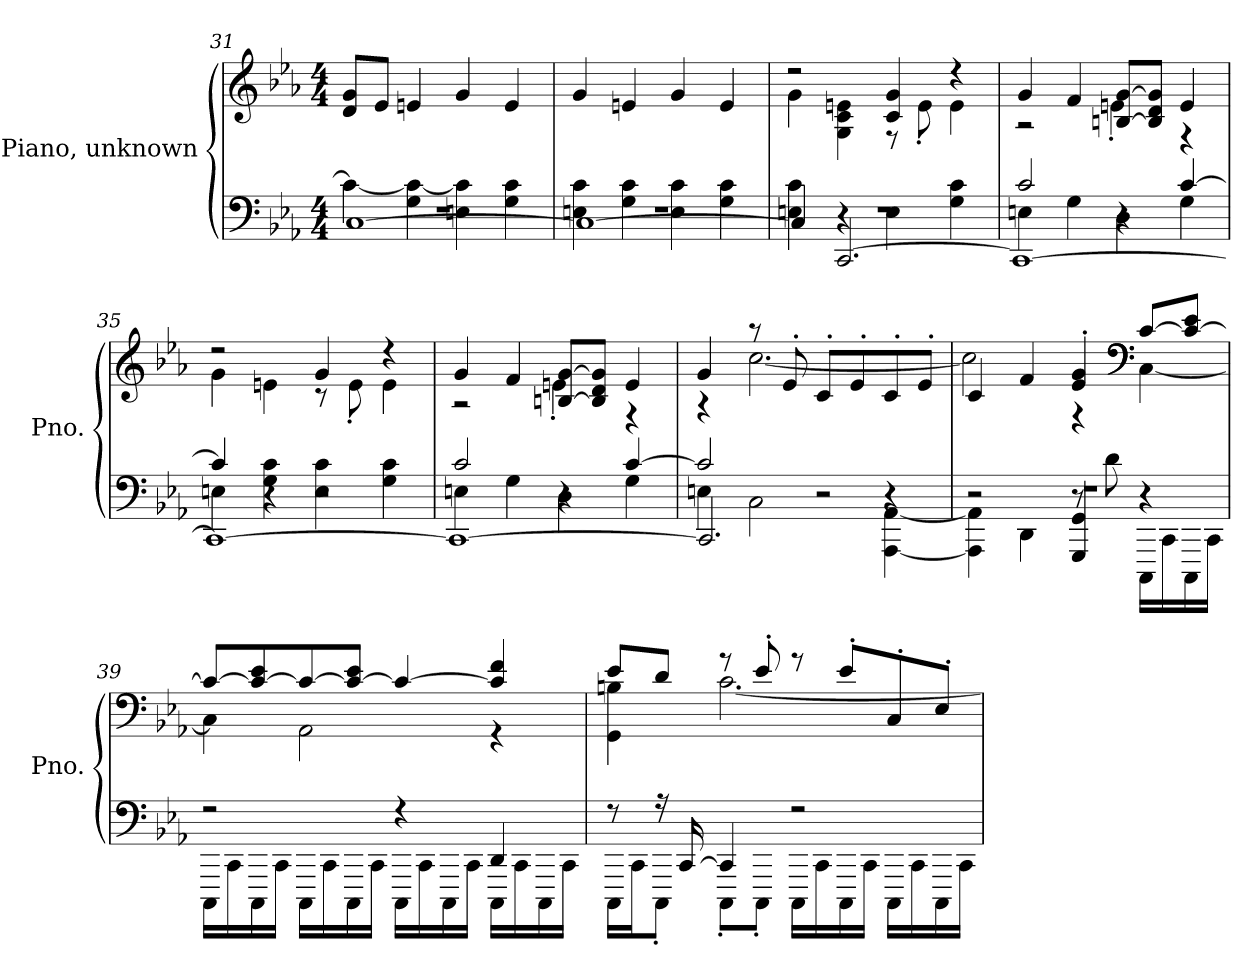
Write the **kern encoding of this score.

**kern	**kern
*part1	*part1
*staff2	*staff1
*I"Piano, unknown	*
*I'Pno.	*
!!LO:LB:g=z
*clefF4	*clefG2
*k[b-e-a-]	*k[b-e-a-]
*M4/4	*M4/4
=31	=31
*^	*
*	*^	*
1r	4c\_	[1C	8d/ 8g/L
.	.	.	8e-/J
.	4G\ 4c\_	.	4en/
.	4En\ 4c\]	.	4g/
.	4G\ 4c\	.	4e/
=32	=32	=32	=32
1r	4En\ 4c\	1C_	4g/
.	4G\ 4c\	.	4en/
.	4E\ 4c\	.	4g/
.	4G\ 4c\	.	4e/
=33	=33	=33	=33
*	*	*	*^
1r	4En\ 4c\	4C/]	2r	4g\
.	4r	[2.CC/	.	4G\ 4c\ 4en\
.	4E\	.	4c/ 4g/	8r
.	.	.	.	8e'\
.	4G\ 4c\	.	4r	4e\
=34	=34	=34	=34	=34
2c/	4En\	1CC_	4g/	2r
.	4G\	.	4f/	.
4r	4D\	.	[8Bn/ [8g/L	4en'\
.	.	.	8B/] 8d/ 8g/]J	.
[4c/	4G\	.	4e/	4r
=35	=35	=35	=35	=35
4c/]	4En\	1CC_	2r	4g\
4r	4G\ 4c\	.	.	4en\
2r	4E\ 4c\	.	4g/	8r
.	.	.	.	8e'\
.	4G\ 4c\	.	4r	4e\
!!LO:LB:g=z	!!
=36	=36	=36	=36	=36
2c/	4En\	1CC_	4g/	2r
.	4G\	.	4f/	.
4r	4D\	.	[8Bn/ [8g/L	4en'\
.	.	.	8B/] 8d/ 8g/]J	.
[4c/	4G\	.	4e/	4r
=37	=37	=37	=37	=37
2c/]	4En\	2.CC/]	4g/	4r
.	2C\	.	8r	[2.cc\
.	.	.	8e-'/	.
2r	.	.	8c'/L	.
.	.	.	8e-'/	.
.	[4AAA-\ [4AA-\	4r	8c'/	.
.	.	.	8e-'/J	.
=38	=38	=38	=38	=38
1r	4AAA-\] 4AA-\]	2r	4c/	2cc\]
.	4DD\	.	4f/	.
.	8r	4GGG/ 4GG/	4e-/' 4g/'	4r
.	8d\	.	.	.
*	*	*	*clefF4	*
.	16CCC\LL	4r	[8c/L	[4C\
.	16CC\	.	.	.
.	16CCC\	.	8c/_ 8e-/J	.
.	16CC\JJ	.	.	.
*	*v	*v	*	*
!!LO:PB:g=z	!!
=39	=39	=39	=39
2r	16CCC\LL	8c/L_	4C\]
.	16CC\	.	.
.	16CCC\	8c/_ 8e-/	.
.	16CC\JJ	.	.
.	16CCC\LL	8c/_	2AA-\
.	16CC\	.	.
.	16CCC\	8c/_ 8e-/J	.
.	16CC\JJ	.	.
4r	16CCC\LL	4c/_	.
.	16CC\	.	.
.	16CCC\	.	.
.	16CC\JJ	.	.
4DD/	16CCC\LL	4c/] 4f/	4r
.	16CC\	.	.
.	16CCC\	.	.
.	16CC\JJ	.	.
=40	=40	=40	=40
8r	16CCC\LL	8e-/L	4GG\ 4Bn\
.	16CC\J	.	.
16r	8CCC'\J	8d/J	.
[16CC/	.	.	.
4CC/]	8CCC'\L	8r	[2.c\
.	8CCC'\J	8e-'/	.
2r	16CCC\LL	8r	.
.	16CC\	.	.
.	16CCC\	8e-'/L	.
.	16CC\JJ	.	.
.	16CCC\LL	8C'/	.
.	16CC\	.	.
.	16CCC\	8E-'/J	.
.	16CC\JJ	.	.
*v	*v	*	*
*	*v	*v
=	=
*-	*-
